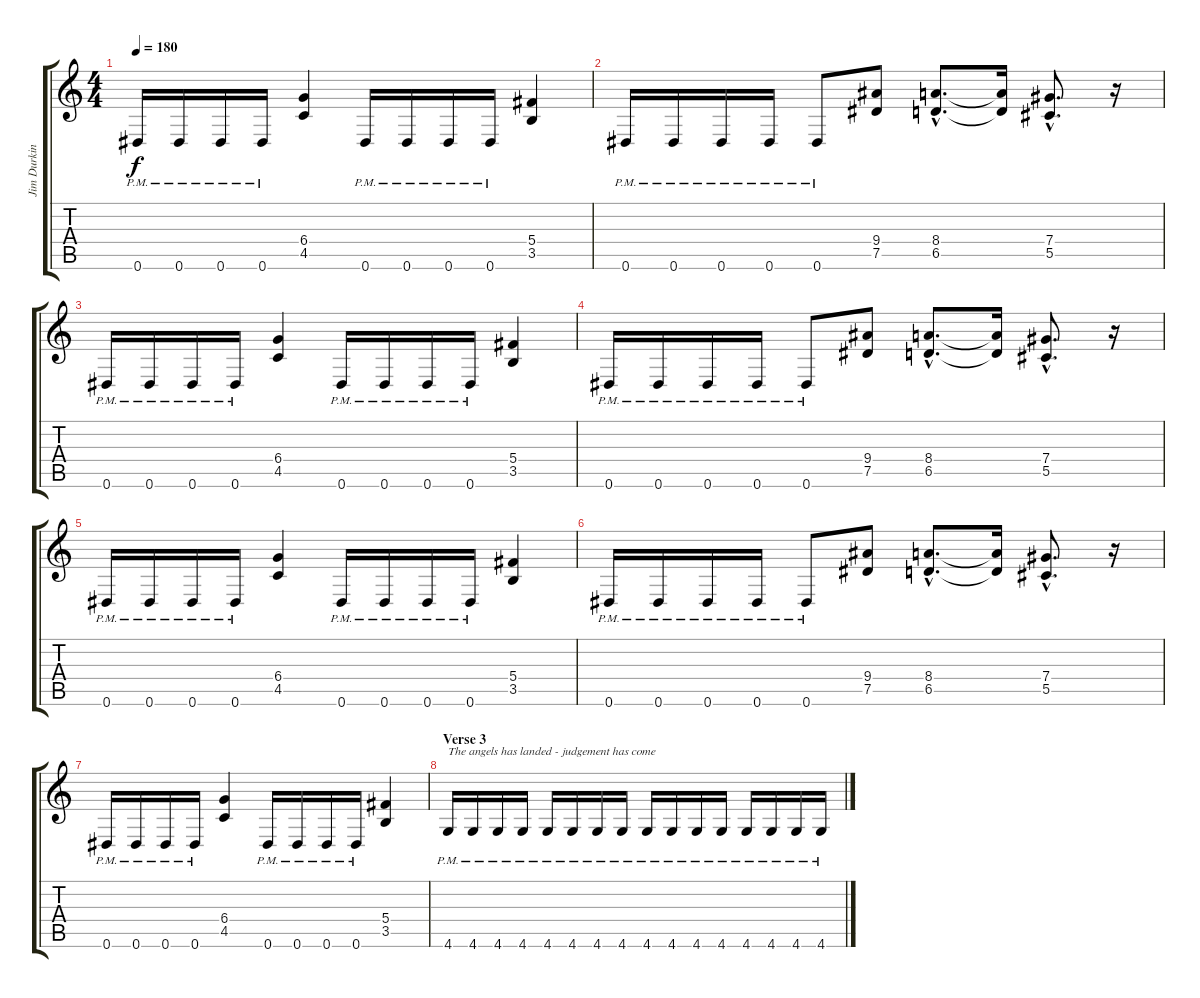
\track ("Jim Durkin" "Jim Durkin") {instrument distortionguitar}
\staff {score tabs}
\tuning (Eb4 Bb3 Gb3 Db3 Ab2 Eb2) {hide}
\ts (4 4)
\tempo 180
\clef g2
\ks c
0.6{pm}.16{dy f} 0.6{pm}.16 0.6{pm}.16 0.6{pm}.16 (6.4 4.5).4 0.6{pm}.16 0.6{pm}.16 0.6{pm}.16 0.6{pm}.16 (5.4 3.5).4 |
0.6{pm}.16 0.6{pm}.16 0.6{pm}.16 0.6{pm}.16 0.6{pm}.8 (9.4 7.5).8 (8.4{hac} 6.5{hac}).8{d} (8.4{t} 6.5{t}).16 (7.4{hac} 5.5{hac}).8{d} r.16 |
0.6{pm}.16 0.6{pm}.16 0.6{pm}.16 0.6{pm}.16 (6.4 4.5).4 0.6{pm}.16 0.6{pm}.16 0.6{pm}.16 0.6{pm}.16 (5.4 3.5).4 |
0.6{pm}.16 0.6{pm}.16 0.6{pm}.16 0.6{pm}.16 0.6{pm}.8 (9.4 7.5).8 (8.4{hac} 6.5{hac}).8{d} (8.4{t} 6.5{t}).16 (7.4{hac} 5.5{hac}).8{d} r.16 |
0.6{pm}.16 0.6{pm}.16 0.6{pm}.16 0.6{pm}.16 (6.4 4.5).4 0.6{pm}.16 0.6{pm}.16 0.6{pm}.16 0.6{pm}.16 (5.4 3.5).4 |
0.6{pm}.16 0.6{pm}.16 0.6{pm}.16 0.6{pm}.16 0.6{pm}.8 (9.4 7.5).8 (8.4{hac} 6.5{hac}).8{d} (8.4{t} 6.5{t}).16 (7.4{hac} 5.5{hac}).8{d} r.16 |
0.6{pm}.16 0.6{pm}.16 0.6{pm}.16 0.6{pm}.16 (6.4 4.5).4 0.6{pm}.16 0.6{pm}.16 0.6{pm}.16 0.6{pm}.16 (5.4 3.5).4 |
\section ("" "Verse 3")
4.6{pm}.16{txt "The angels has landed - judgement has come"} 4.6{pm}.16 4.6{pm}.16 4.6{pm}.16 4.6{pm}.16 4.6{pm}.16 4.6{pm}.16 4.6{pm}.16 4.6{pm}.16 4.6{pm}.16 4.6{pm}.16 4.6{pm}.16 4.6{pm}.16 4.6{pm}.16 4.6{pm}.16 4.6{pm}.16
